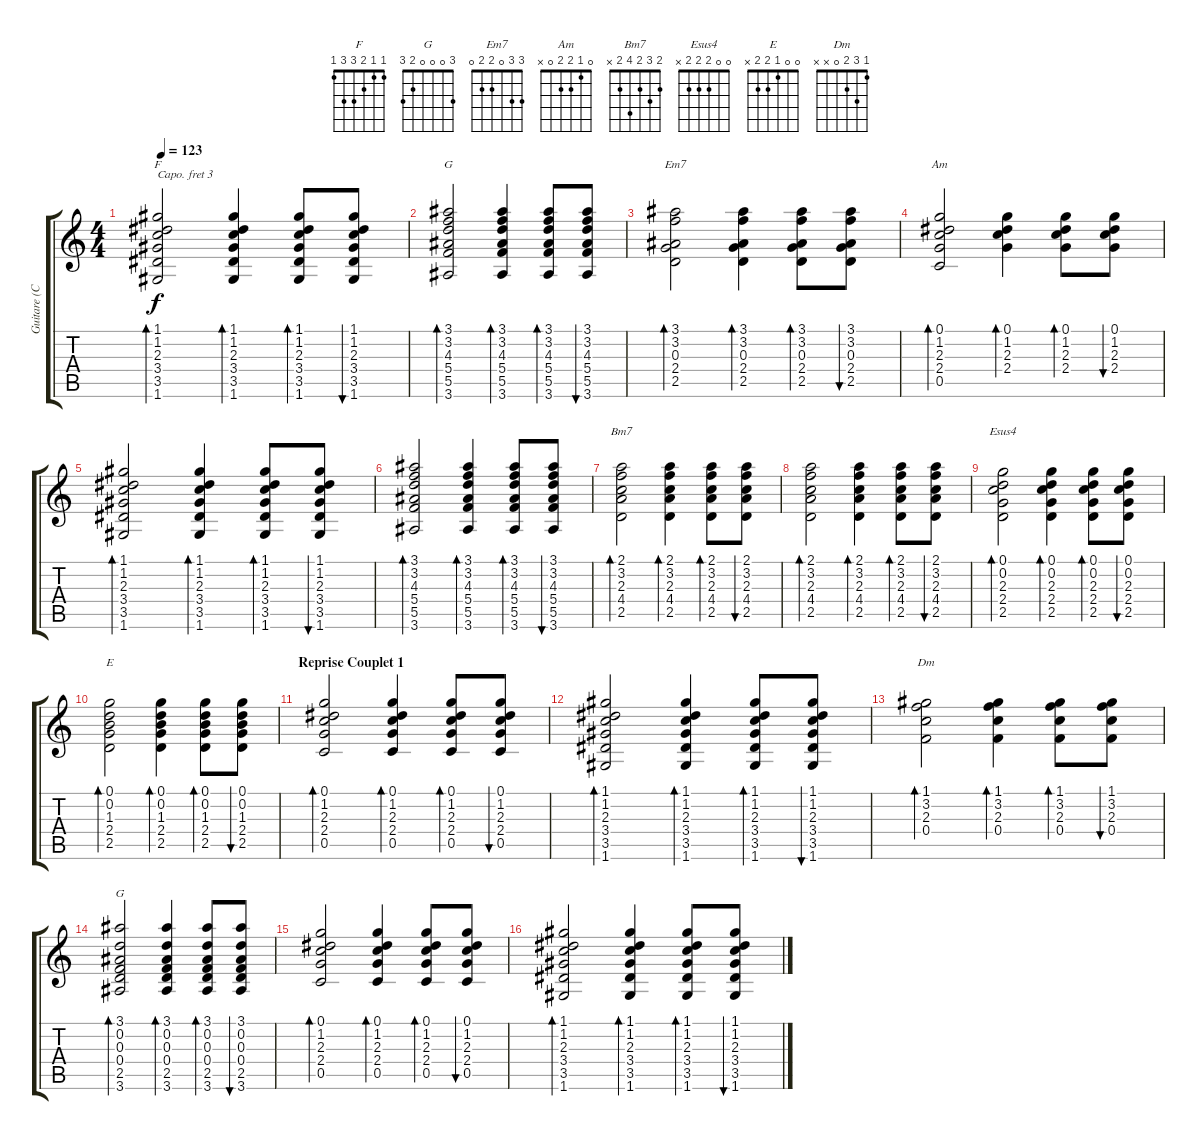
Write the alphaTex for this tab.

\track ("Guitare (Capo 3)" "Guitare (C") {instrument acousticguitarsteel}
\staff {score tabs}
\capo 3
\tuning (E4 B3 G3 D3 A2 E2) {hide}
\chord ("F" 1 1 2 3 3 1)
\chord ("G" 3 3 4 5 5 3) {firstfret 3}
\chord ("Em7" 3 3 0 2 2 0)
\chord ("Am" 0 1 2 2 0 x)
\chord ("Bm7" 2 3 2 4 2 x)
\chord ("Esus4" 0 0 2 2 2 x)
\chord ("E" 0 0 1 2 2 x)
\chord ("Dm" 1 3 2 0 x x)
\chord ("G" 3 0 0 0 2 3)
\ts (4 4)
\tempo 123
\clef g2
\ks c
(1.1 1.2 2.3 3.4 3.5 1.6).2{bd 120 ch "F" dy f} (1.1 1.2 2.3 3.4 3.5 1.6).4{bd 120} (1.1 1.2 2.3 3.4 3.5 1.6).8{bd 120} (1.1 1.2 2.3 3.4 3.5 1.6).8{bu 120} |
(3.1 3.2 4.3 5.4 5.5 3.6).2{bd 120 ch "G"} (3.1 3.2 4.3 5.4 5.5 3.6).4{bd 120} (3.1 3.2 4.3 5.4 5.5 3.6).8{bd 120} (3.1 3.2 4.3 5.4 5.5 3.6).8{bu 120} |
(3.1 3.2 0.3 2.4 2.5).2{bd 120 ch "Em7"} (3.1 3.2 0.3 2.4 2.5).4{bd 120} (3.1 3.2 0.3 2.4 2.5).8{bd 120} (3.1 3.2 0.3 2.4 2.5).8{bu 120} |
(0.1 1.2 2.3 2.4 0.5).2{bd 120 ch "Am"} (0.1 1.2 2.3 2.4).4{bd 120} (0.1 1.2 2.3 2.4).8{bd 120} (0.1 1.2 2.3 2.4).8{bu 120} |
(1.1 1.2 2.3 3.4 3.5 1.6).2{bd 120} (1.1 1.2 2.3 3.4 3.5 1.6).4{bd 120} (1.1 1.2 2.3 3.4 3.5 1.6).8{bd 120} (1.1 1.2 2.3 3.4 3.5 1.6).8{bu 120} |
(3.1 3.2 4.3 5.4 5.5 3.6).2{bd 120} (3.1 3.2 4.3 5.4 5.5 3.6).4{bd 120} (3.1 3.2 4.3 5.4 5.5 3.6).8{bd 120} (3.1 3.2 4.3 5.4 5.5 3.6).8{bu 120} |
(2.1 3.2 2.3 4.4 2.5).2{bd 120 ch "Bm7"} (2.1 3.2 2.3 4.4 2.5).4{bd 120} (2.1 3.2 2.3 4.4 2.5).8{bd 120} (2.1 3.2 2.3 4.4 2.5).8{bu 120} |
(2.1 3.2 2.3 4.4 2.5).2{bd 120} (2.1 3.2 2.3 4.4 2.5).4{bd 120} (2.1 3.2 2.3 4.4 2.5).8{bd 120} (2.1 3.2 2.3 4.4 2.5).8{bu 120} |
(0.1 0.2 2.3 2.4 2.5).2{bd 120 ch "Esus4"} (0.1 0.2 2.3 2.4 2.5).4{bd 120} (0.1 0.2 2.3 2.4 2.5).8{bd 120} (0.1 0.2 2.3 2.4 2.5).8{bu 120} |
(0.1 0.2 1.3 2.4 2.5).2{bd 120 ch "E"} (0.1 0.2 1.3 2.4 2.5).4{bd 120} (0.1 0.2 1.3 2.4 2.5).8{bd 120} (0.1 0.2 1.3 2.4 2.5).8{bu 120} |
\section ("" "Reprise Couplet 1")
(0.1 1.2 2.3 2.4 0.5).2{bd 120} (0.1 1.2 2.3 2.4 0.5).4{bd 120} (0.1 1.2 2.3 2.4 0.5).8{bd 120} (0.1 1.2 2.3 2.4 0.5).8{bu 120} |
(1.1 1.2 2.3 3.4 3.5 1.6).2{bd 120} (1.1 1.2 2.3 3.4 3.5 1.6).4{bd 120} (1.1 1.2 2.3 3.4 3.5 1.6).8{bd 120} (1.1 1.2 2.3 3.4 3.5 1.6).8{bu 120} |
(1.1 3.2 2.3 0.4).2{bd 120 ch "Dm"} (1.1 3.2 2.3 0.4).4{bd 120} (1.1 3.2 2.3 0.4).8{bd 120} (1.1 3.2 2.3 0.4).8{bu 120} |
(3.1 0.2 0.3 0.4 2.5 3.6).2{bd 120 ch "G"} (3.1 0.2 0.3 0.4 2.5 3.6).4{bd 120} (3.1 0.2 0.3 0.4 2.5 3.6).8{bd 120} (3.1 0.2 0.3 0.4 2.5 3.6).8{bu 120} |
(0.1 1.2 2.3 2.4 0.5).2{bd 120} (0.1 1.2 2.3 2.4 0.5).4{bd 120} (0.1 1.2 2.3 2.4 0.5).8{bd 120} (0.1 1.2 2.3 2.4 0.5).8{bu 120} |
(1.1 1.2 2.3 3.4 3.5 1.6).2{bd 120} (1.1 1.2 2.3 3.4 3.5 1.6).4{bd 120} (1.1 1.2 2.3 3.4 3.5 1.6).8{bd 120} (1.1 1.2 2.3 3.4 3.5 1.6).8{bu 120}
